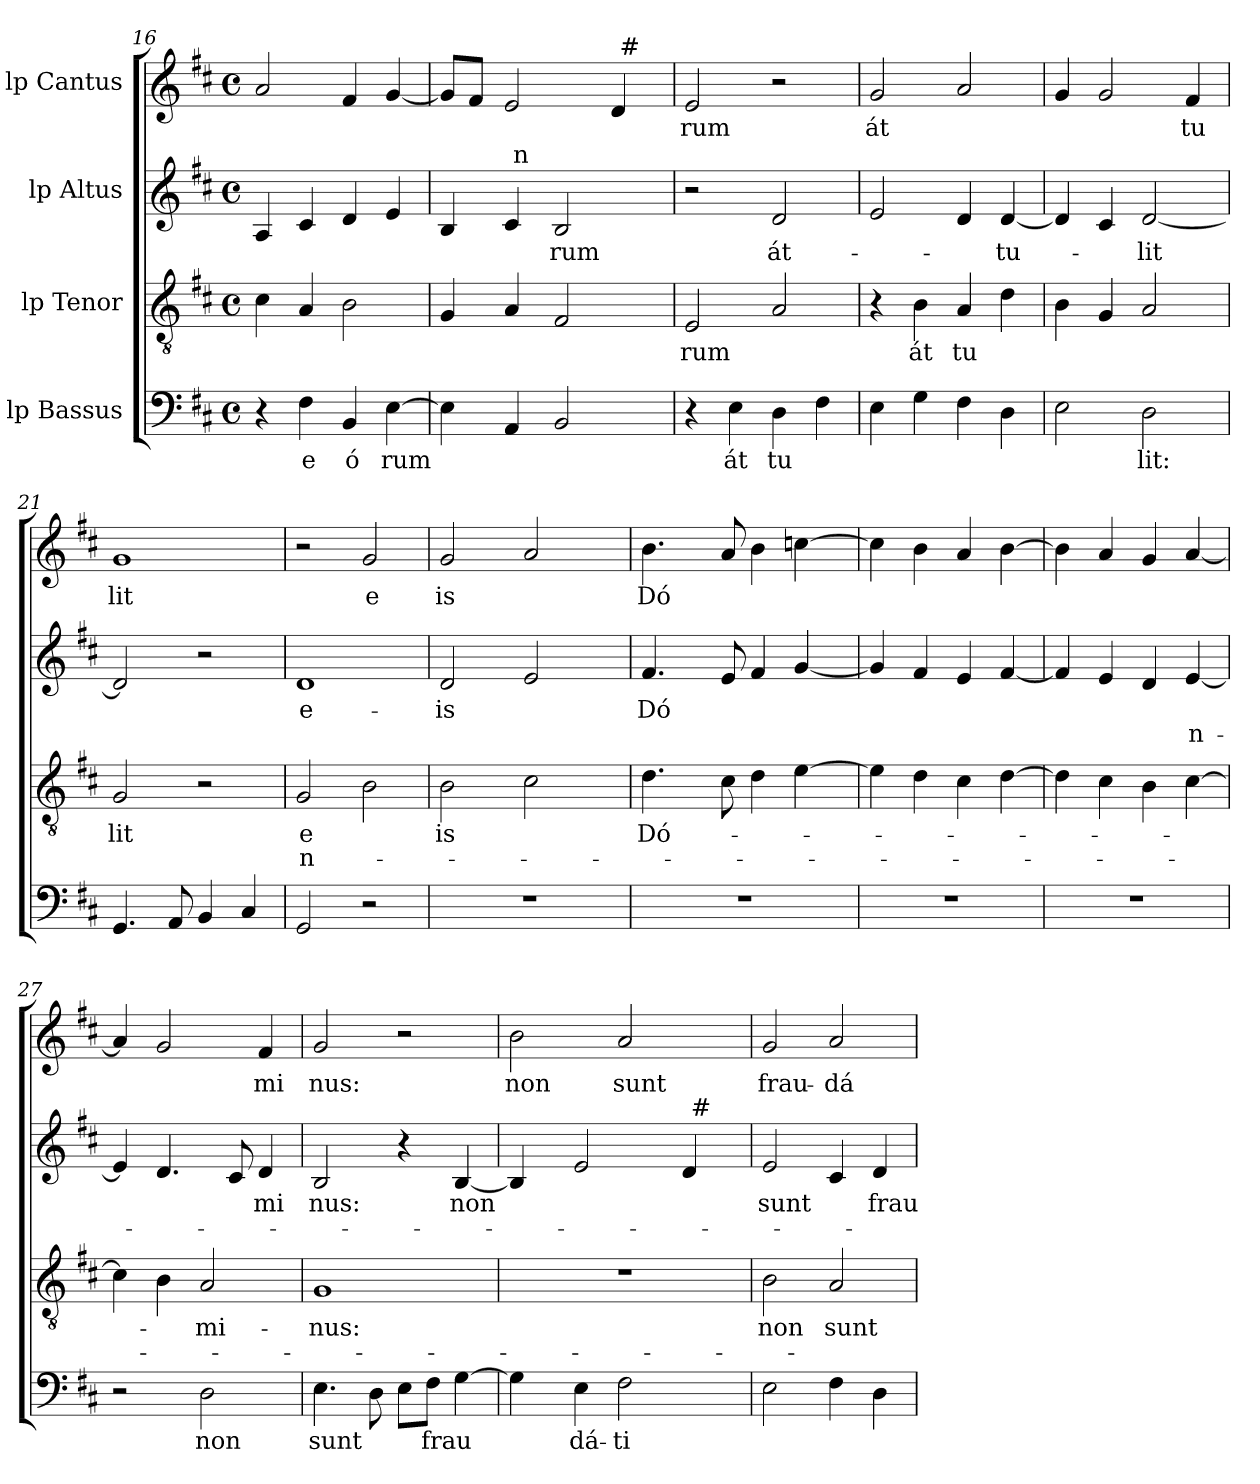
**kern	**text	**kern	**text	**text	**kern	**text	**text	**kern	**text
*part4	*part4	*part3	*part3	*part3	*part2	*part2	*part2	*part1	*part1
*staff4	*staff4	*staff3	*staff3	*staff3	*staff2	*staff2	*staff2	*staff1	*staff1
*I"lp Bassus	*	*I"lp Tenor	*	*	*I"lp Altus	*	*	*I"lp Cantus	*
*clefF4	*	*clefGv2	*	*	*clefG2	*	*	*clefG2	*
*k[f#c#]	*	*k[f#c#]	*	*	*k[f#c#]	*	*	*k[f#c#]	*
*D:	*	*D:	*	*	*D:	*	*	*D:	*
*M4/4	*	*M4/4	*	*	*M4/4	*	*	*M4/4	*
*met(c)	*	*met(c)	*	*	*met(c)	*	*	*met(c)	*
=16	=16	=16	=16	=16	=16	=16	=16	=16	=16
4r	.	4c#\	.	.	4A/	.	.	2a/	.
!	!LO:LY:b:cj	!	!	!	!	!	!	!	!
4F#\	e	4A/	.	.	4c#/	.	.	.	.
!	!LO:LY:b:cj	!	!	!	!	!	!	!	!
4BB/	ó	2B\	.	.	4d/	.	.	4f#/	.
!	!LO:LY:b	!	!	!	!	!	!	!	!
[<4E\	rum	.	.	.	4e/	.	.	[>4g/	.
!!LO:LB:g=z
=17	=17	=17	=17	=17	=17	=17	=17	=17	=17
*	*	*^	*	*	*^	*	*	*^	*
*	*	*	*	*	*	*	*	*	*	*	*^	*
4E\]	.	4G/	8ryy	.	.	4B/	4ryy	.	.	8g/L]	8ryy	2ryy	.
.	.	.	2..ryy	.	.	.	.	.	.	8f#/J	32ryy	.	.
.	.	.	.	.	.	.	.	.	.	.	2ryy	.	.
4AA/	.	4A/	.	.	.	4c#/	64ryy	.	.	2e/	.	.	.
!	!	!	!	!	!	!	!LO:TX:a:t=n	!	!	!	!	!	!
.	.	.	.	.	.	.	2ryy	.	.	.	.	.	.
!	!	!	!	!	!	!	!	!LO:LY:b:cj	!	!	!	!	!
2BB/	.	2F#/	.	.	.	2B/	.	-rum	.	.	.	4ryy	.
.	.	.	.	.	.	.	.	.	.	.	4ryy	.	.
.	.	.	.	.	.	.	.	.	.	4d/	.	64ryy	.
!	!	!	!	!	!	!	!	!	!	!	!	!LO:TX:a:t=#	!
.	.	.	.	.	.	.	8...ryy	.	.	.	.	8...ryy	.
.	.	.	.	.	.	.	.	.	.	.	16.ryy	.	.
=18	=18	=18	=18	=18	=18	=18	=18	=18	=18	=18	=18	=18	=18
!	!	!	!	!LO:LY:b	!	!	!	!	!	!	!	!	!LO:LY:b:cj
*	*	*v	*v	*	*	*	*	*	*	*v	*v	*v	*
*	*	*	*	*	*v	*v	*	*	*	*
4r	.	2E/	rum	.	2r	.	.	2e/	rum
!	!LO:LY:b:cj	!	!	!	!	!	!	!	!
4E\	át	.	.	.	.	.	.	.	.
!	!LO:LY:b:cj	!	!	!	!	!LO:LY:b:cj	!	!	!
4D\	tu	2A/	.	.	2d/	át-	.	2r	.
4F#\	.	.	.	.	.	.	.	.	.
=19	=19	=19	=19	=19	=19	=19	=19	=19	=19
!	!	!	!	!	!	!	!	!	!LO:LY:b:cj
4E\	.	4r	.	.	2e/	.	.	2g/	át
!	!	!	!LO:LY:b:cj	!	!	!	!	!	!
4G\	.	4B\	át	.	.	.	.	.	.
!	!	!	!LO:LY:b:cj	!	!	!	!	!	!
4F#\	.	4A/	tu	.	4d/	.	.	2a/	.
!	!	!	!	!	!	!LO:LY:b:cj	!	!	!
4D\	.	4d\	.	.	[<4d/	-tu-	.	.	.
=20	=20	=20	=20	=20	=20	=20	=20	=20	=20
2E\	.	4B\	.	.	4d/]	.	.	4g/	.
.	.	4G/	.	.	4c#/	.	.	2g/	.
!	!LO:LY:b:cj	!	!	!	!	!LO:LY:b:cj	!	!	!
2D\	lit:	2A/	.	.	[<2d/	-lit	.	.	.
!	!	!	!	!	!	!	!	!	!LO:LY:b:cj
.	.	.	.	.	.	.	.	4f#/	tu
=21	=21	=21	=21	=21	=21	=21	=21	=21	=21
!	!	!	!LO:LY:b:cj	!	!	!	!	!	!LO:LY:b:cj
4.GG/	.	2G/	lit	.	2d/]	.	.	1g	lit
8AA/	.	.	.	.	.	.	.	.	.
4BB/	.	2r	.	.	2r	.	.	.	.
4C#/	.	.	.	.	.	.	.	.	.
=22	=22	=22	=22	=22	=22	=22	=22	=22	=22
!	!	!	!LO:LY:b:cj	!LO:LY:b:rj	!	!LO:LY:b:cj	!	!	!
2GG/	.	2G/	e	n-	1d	e-	.	2r	.
!	!	!	!	!	!	!	!	!	!LO:LY:b:cj
2r	.	2B\	.	.	.	.	.	2g/	e
!!LO:PB:g=z
=23	=23	=23	=23	=23	=23	=23	=23	=23	=23
!	!	!	!LO:LY:b:cj	!	!	!LO:LY:b:cj	!	!	!LO:LY:b:cj
*	*	*^	*	*	*	*	*	*	*
1r	.	2B\	16..ryy	-is	.	2d/	-is	.	2g/	is
.	.	.	2ryy	.	.	.	.	.	.	.
.	.	2c#\	.	.	.	2e/	.	.	2a/	.
.	.	.	4ryy	.	.	.	.	.	.	.
.	.	.	8ryy	.	.	.	.	.	.	.
.	.	.	64ryy	.	.	.	.	.	.	.
=24	=24	=24	=24	=24	=24	=24	=24	=24	=24	=24
!	!	!	!	!LO:LY:b:cj	!	!	!LO:LY:b:cj	!	!	!LO:LY:b:cj
1r	.	4.d\	4ryy	Dó-	.	4.f#/	Dó	.	4.b\	Dó
.	.	.	16.ryy	.	.	.	.	.	.	.
.	.	.	2ryy	.	.	.	.	.	.	.
.	.	8c#\	.	.	.	8e/	.	.	8a/	.
.	.	4d\	.	.	.	4f#/	.	.	4b\	.
.	.	[>4e\	.	.	.	[<4g/	.	.	[>4ccn\	.
.	.	.	8ryy	.	.	.	.	.	.	.
.	.	.	32ryy	.	.	.	.	.	.	.
*	*	*v	*v	*	*	*	*	*	*	*
=25	=25	=25	=25	=25	=25	=25	=25	=25	=25
1r	.	4e\]	.	.	4g/]	.	.	4cc\]	.
.	.	4d\	.	.	4f#/	.	.	4b\	.
.	.	4c#\	.	.	4e/	.	.	4a/	.
.	.	[>4d\	.	.	[<4f#/	.	.	[>4b\	.
=26	=26	=26	=26	=26	=26	=26	=26	=26	=26
1r	.	4d\]	.	.	4f#/]	.	.	4b\]	.
.	.	4c#\	.	.	4e/	.	.	4a/	.
.	.	4B\	.	.	4d/	.	.	4g/	.
!	!	!	!	!	!	!	!LO:LY:b:cj	!	!
.	.	[>4c#\	.	.	[<4e/	.	n-	[<4a/	.
=27	=27	=27	=27	=27	=27	=27	=27	=27	=27
2r	.	4c#\]	.	.	4e/]	.	.	4a/]	.
.	.	4B\	.	.	4.d/	.	.	2g/	.
!	!LO:LY:b:cj	!	!LO:LY:b:cj	!	!	!	!	!	!
2D\	non	2A/	-mi-	.	.	.	.	.	.
.	.	.	.	.	8c#/	.	.	.	.
!	!	!	!	!	!	!LO:LY:b:cj	!	!	!LO:LY:b:cj
.	.	.	.	.	4d/	-mi	.	4f#/	mi
=28	=28	=28	=28	=28	=28	=28	=28	=28	=28
!	!LO:LY:b	!	!LO:LY:b:cj	!	!	!LO:LY:b:cj	!	!	!LO:LY:b:cj
4.E\	sunt	1G	-nus:	.	2B/	nus:	.	2g/	nus:
8D\	.	.	.	.	.	.	.	.	.
8E\L	.	.	.	.	4r	.	.	2r	.
!	!LO:LY:b	!	!	!	!	!	!	!	!
8F#\J	frau	.	.	.	.	.	.	.	.
!	!	!	!	!	!	!LO:LY:b	!	!	!
[>4G\	.	.	.	.	[>4B/	non	.	.	.
!!LO:LB:g=z
=29	=29	=29	=29	=29	=29	=29	=29	=29	=29
!	!	!	!	!	!	!	!	!	!LO:LY:b:cj
*^	*	*^	*	*	*^	*	*	*	*
4G\]	32ryy	.	1r	16..ryy	.	.	4B/]	2ryy	.	.	2b\	non
.	2ryy	.	.	.	.	.	.	.	.	.	.	.
.	.	.	.	2ryy	.	.	.	.	.	.	.	.
!	!	!LO:LY:b:cj	!	!	!	!	!	!	!	!	!	!
4E\	.	dá-	.	.	.	.	2e/	.	.	.	.	.
!	!	!LO:LY:b:cj	!	!	!	!	!	!	!	!	!	!LO:LY:b:cj
2F#\	.	-ti	.	.	.	.	.	4ryy	.	.	2a/	sunt
.	4...ryy	.	.	.	.	.	.	.	.	.	.	.
.	.	.	.	4ryy	.	.	.	.	.	.	.	.
.	.	.	.	.	.	.	4d/	64ryy	.	.	.	.
!	!	!	!	!	!	!	!	!LO:TX:a:t=#	!	!	!	!
.	.	.	.	.	.	.	.	8...ryy	.	.	.	.
.	.	.	.	8ryy	.	.	.	.	.	.	.	.
.	.	.	.	64ryy	.	.	.	.	.	.	.	.
=30	=30	=30	=30	=30	=30	=30	=30	=30	=30	=30	=30	=30
!	!	!	!	!	!LO:LY:b:cj	!	!	!	!LO:LY:b	!	!	!LO:LY:b:cj
*v	*v	*	*	*	*	*	*v	*v	*	*	*	*
*	*	*v	*v	*	*	*	*	*	*	*
2E\	.	2B\	non	.	2e/	sunt	.	2g/	frau-
!	!	!	!LO:LY:b:cj	!	!	!	!	!	!LO:LY:b:cj
4F#\	.	2A/	sunt	.	4c#/	.	.	2a/	-dá-
!	!	!	!	!	!	!LO:LY:b:cj	!	!	!
4D\	.	.	.	.	4d/	frau-	.	.	.
=	=	=	=	=	=	=	=	=	=
*-	*-	*-	*-	*-	*-	*-	*-	*-	*-
